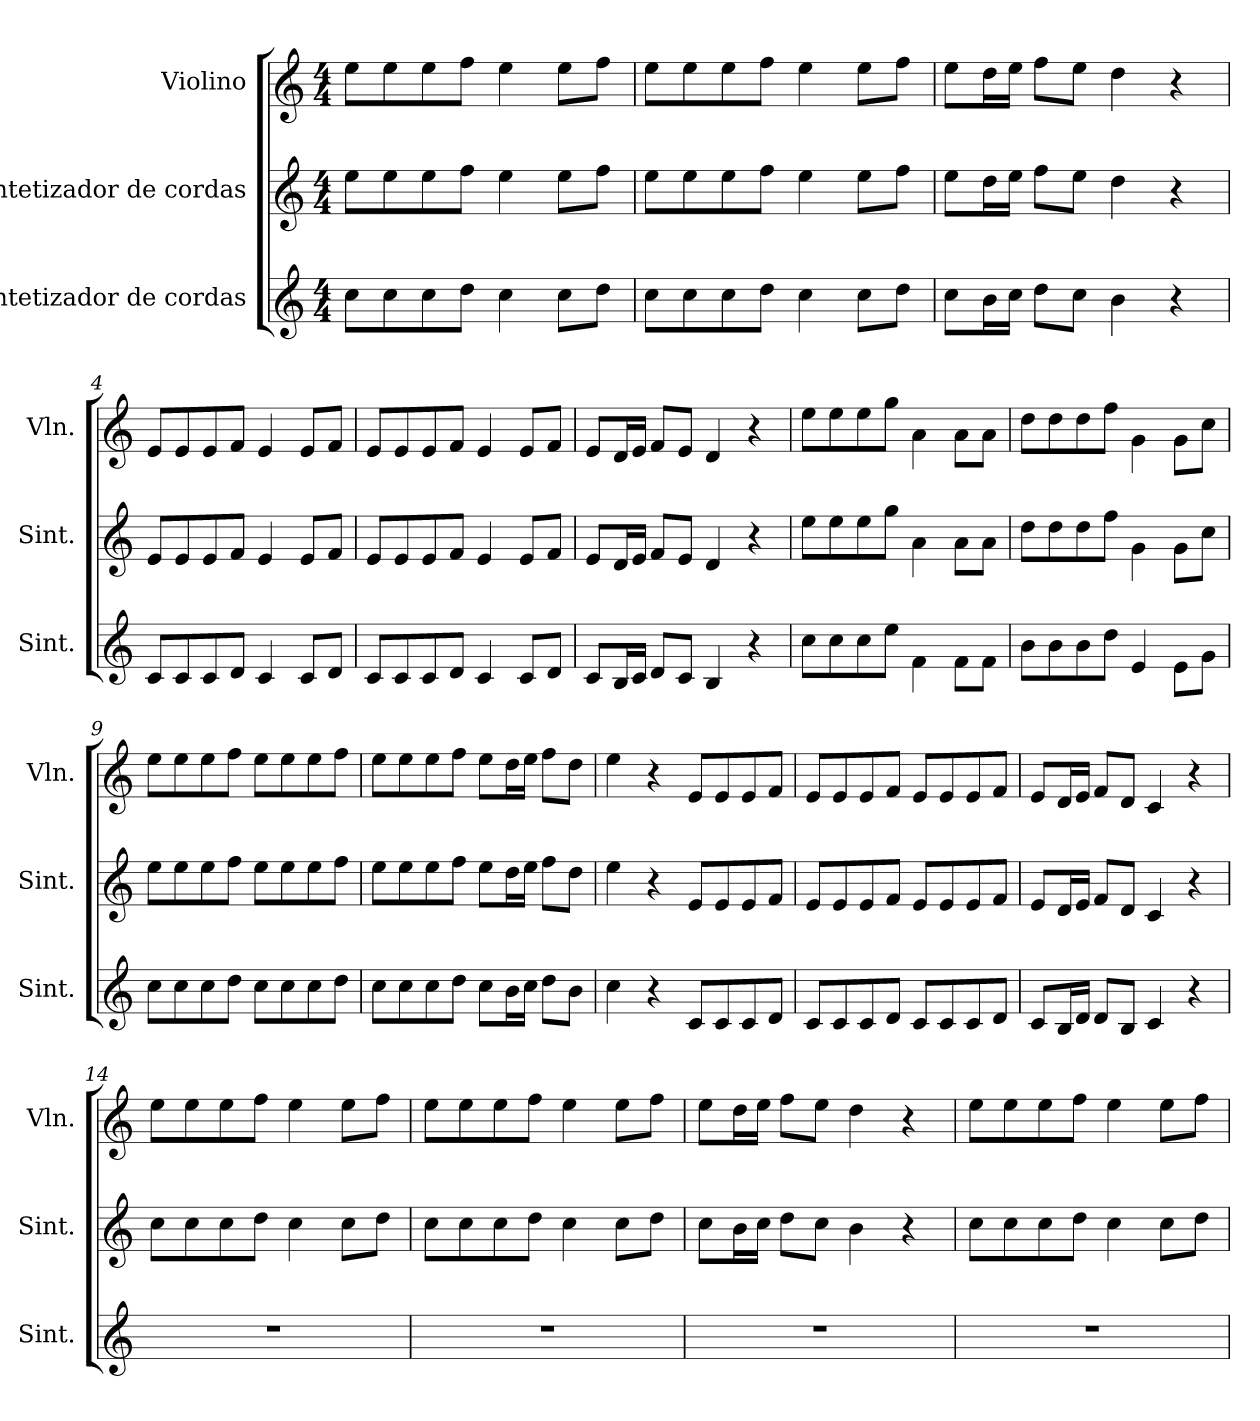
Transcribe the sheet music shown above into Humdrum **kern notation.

**kern	**kern	**kern
*part3	*part2	*part1
*staff3	*staff2	*staff1
*I"Sintetizador de cordas	*I"Sintetizador de cordas	*I"Violino
*I'Sint.	*I'Sint.	*I'Vln.
*clefG2	*clefG2	*clefG2
*k[]	*k[]	*k[]
*M4/4	*M4/4	*M4/4
*MM110	*MM110	*MM110
=1	=1	=1
8cc\L	8ee\L	8ee\L
8cc\	8ee\	8ee\
8cc\	8ee\	8ee\
8dd\J	8ff\J	8ff\J
4cc\	4ee\	4ee\
8cc\L	8ee\L	8ee\L
8dd\J	8ff\J	8ff\J
=2	=2	=2
8cc\L	8ee\L	8ee\L
8cc\	8ee\	8ee\
8cc\	8ee\	8ee\
8dd\J	8ff\J	8ff\J
4cc\	4ee\	4ee\
8cc\L	8ee\L	8ee\L
8dd\J	8ff\J	8ff\J
=3	=3	=3
8cc\L	8ee\L	8ee\L
16b\L	16dd\L	16dd\L
16cc\JJ	16ee\JJ	16ee\JJ
8dd\L	8ff\L	8ff\L
8cc\J	8ee\J	8ee\J
4b\	4dd\	4dd\
4r	4r	4r
!!LO:LB:g=z
=4	=4	=4
8c/L	8e/L	8e/L
8c/	8e/	8e/
8c/	8e/	8e/
8d/J	8f/J	8f/J
4c/	4e/	4e/
8c/L	8e/L	8e/L
8d/J	8f/J	8f/J
=5	=5	=5
8c/L	8e/L	8e/L
8c/	8e/	8e/
8c/	8e/	8e/
8d/J	8f/J	8f/J
4c/	4e/	4e/
8c/L	8e/L	8e/L
8d/J	8f/J	8f/J
=6	=6	=6
8c/L	8e/L	8e/L
16B/L	16d/L	16d/L
16c/JJ	16e/JJ	16e/JJ
8d/L	8f/L	8f/L
8c/J	8e/J	8e/J
4B/	4d/	4d/
4r	4r	4r
=7	=7	=7
8cc\L	8ee\L	8ee\L
8cc\	8ee\	8ee\
8cc\	8ee\	8ee\
8ee\J	8gg\J	8gg\J
4f\	4a\	4a\
8f\L	8a\L	8a\L
8f\J	8a\J	8a\J
!!LO:LB:g=z
=8	=8	=8
8b\L	8dd\L	8dd\L
8b\	8dd\	8dd\
8b\	8dd\	8dd\
8dd\J	8ff\J	8ff\J
4e/	4g\	4g\
8e\L	8g\L	8g\L
8g\J	8cc\J	8cc\J
=9	=9	=9
8cc\L	8ee\L	8ee\L
8cc\	8ee\	8ee\
8cc\	8ee\	8ee\
8dd\J	8ff\J	8ff\J
8cc\L	8ee\L	8ee\L
8cc\	8ee\	8ee\
8cc\	8ee\	8ee\
8dd\J	8ff\J	8ff\J
=10	=10	=10
8cc\L	8ee\L	8ee\L
8cc\	8ee\	8ee\
8cc\	8ee\	8ee\
8dd\J	8ff\J	8ff\J
8cc\L	8ee\L	8ee\L
16b\L	16dd\L	16dd\L
16cc\JJ	16ee\JJ	16ee\JJ
8dd\L	8ff\L	8ff\L
8b\J	8dd\J	8dd\J
=11	=11	=11
4cc\	4ee\	4ee\
4r	4r	4r
8c/L	8e/L	8e/L
8c/	8e/	8e/
8c/	8e/	8e/
8d/J	8f/J	8f/J
!!LO:LB:g=z
=12	=12	=12
8c/L	8e/L	8e/L
8c/	8e/	8e/
8c/	8e/	8e/
8d/J	8f/J	8f/J
8c/L	8e/L	8e/L
8c/	8e/	8e/
8c/	8e/	8e/
8d/J	8f/J	8f/J
=13	=13	=13
8c/L	8e/L	8e/L
16B/L	16d/L	16d/L
16d/JJ	16e/JJ	16e/JJ
8d/L	8f/L	8f/L
8B/J	8d/J	8d/J
*	*	*MM92
4c/	4c/	4c/
4r	4r	4r
=14	=14	=14
*	*	*MM108
1r	8cc\L	8ee\L
.	8cc\	8ee\
.	8cc\	8ee\
.	8dd\J	8ff\J
.	4cc\	4ee\
.	8cc\L	8ee\L
.	8dd\J	8ff\J
=15	=15	=15
1r	8cc\L	8ee\L
.	8cc\	8ee\
.	8cc\	8ee\
.	8dd\J	8ff\J
.	4cc\	4ee\
.	8cc\L	8ee\L
.	8dd\J	8ff\J
!!LO:PB:g=z
=16	=16	=16
1r	8cc\L	8ee\L
.	16b\L	16dd\L
.	16cc\JJ	16ee\JJ
.	8dd\L	8ff\L
.	8cc\J	8ee\J
.	4b\	4dd\
.	4r	4r
=17	=17	=17
1r	8cc\L	8ee\L
.	8cc\	8ee\
.	8cc\	8ee\
.	8dd\J	8ff\J
.	4cc\	4ee\
.	8cc\L	8ee\L
.	8dd\J	8ff\J
=	=	=
*-	*-	*-
